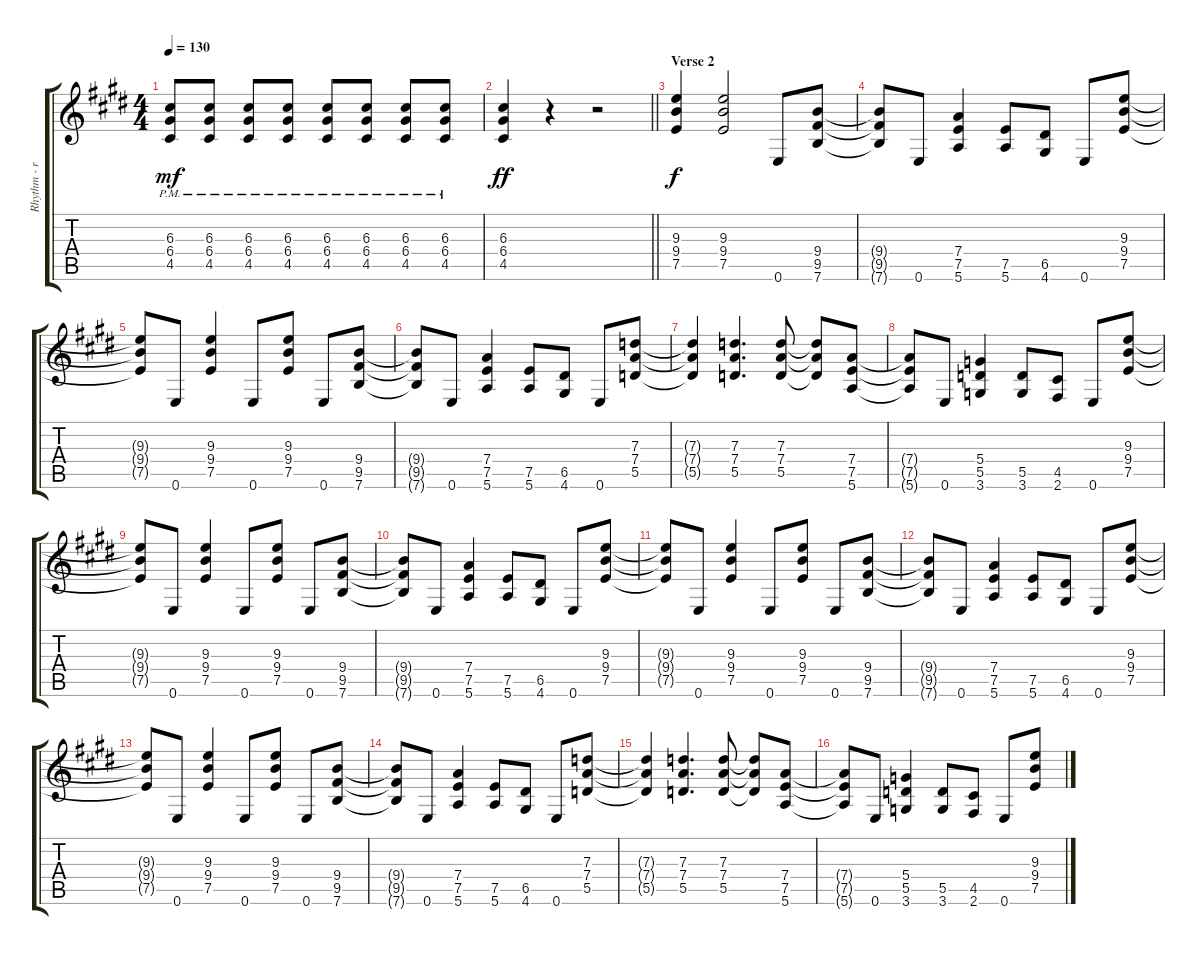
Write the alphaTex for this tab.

\track ("Rhythm - right" "Rhythm - r") {instrument overdrivenguitar}
\staff {score tabs}
\tuning (E4 B3 G3 D3 A2 E2) {hide}
\ts (4 4)
\tempo 130
\clef g2
\ks e
(6.3{pm} 6.4{pm} 4.5{pm}).8{dy mf} (6.3{pm} 6.4{pm} 4.5{pm}).8 (6.3{pm} 6.4{pm} 4.5{pm}).8 (6.3{pm} 6.4{pm} 4.5{pm}).8 (6.3{pm} 6.4{pm} 4.5{pm}).8 (6.3{pm} 6.4{pm} 4.5{pm}).8 (6.3{pm} 6.4{pm} 4.5{pm}).8 (6.3{pm} 6.4{pm} 4.5{pm}).8 |
\barLineRight lightlight
\ks c#minor
(6.3 6.4 4.5).4{dy ff} r.4 r.2 |
\section ("" "Verse 2")
\ks e
(9.3 9.4 7.5).4{dy f} (9.3 9.4 7.5).2 0.6.8 (9.4 9.5 7.6).8 |
\ks c#minor
(9.4{t} 9.5{t} 7.6{t}).8 0.6.8 (7.4 7.5 5.6).4 (7.5 5.6).8 (6.5 4.6).8 0.6.8 (9.3 9.4 7.5).8 |
\ks e
(9.3{t} 9.4{t} 7.5{t}).8 0.6.8 (9.3 9.4 7.5).4 0.6.8 (9.3 9.4 7.5).8 0.6.8 (9.4 9.5 7.6).8 |
\ks c#minor
(9.4{t} 9.5{t} 7.6{t}).8 0.6.8 (7.4 7.5 5.6).4 (7.5 5.6).8 (6.5 4.6).8 0.6.8 (7.3 7.4 5.5).8 |
\ks e
(7.3{t} 7.4{t} 5.5{t}).4 (7.3 7.4 5.5).4{d} (7.3 7.4 5.5).8 (7.3{t} 7.4{t} 5.5{t}).8 (7.4 7.5 5.6).8 |
\ks c#minor
(7.4{t} 7.5{t} 5.6{t}).8 0.6.8 (5.4 5.5 3.6).4 (5.5 3.6).8 (4.5 2.6).8 0.6.8 (9.3 9.4 7.5).8 |
\ks e
(9.3{t} 9.4{t} 7.5{t}).8 0.6.8 (9.3 9.4 7.5).4 0.6.8 (9.3 9.4 7.5).8 0.6.8 (9.4 9.5 7.6).8 |
\ks c#minor
(9.4{t} 9.5{t} 7.6{t}).8 0.6.8 (7.4 7.5 5.6).4 (7.5 5.6).8 (6.5 4.6).8 0.6.8 (9.3 9.4 7.5).8 |
\ks e
(9.3{t} 9.4{t} 7.5{t}).8 0.6.8 (9.3 9.4 7.5).4 0.6.8 (9.3 9.4 7.5).8 0.6.8 (9.4 9.5 7.6).8 |
\ks c#minor
(9.4{t} 9.5{t} 7.6{t}).8 0.6.8 (7.4 7.5 5.6).4 (7.5 5.6).8 (6.5 4.6).8 0.6.8 (9.3 9.4 7.5).8 |
\ks e
(9.3{t} 9.4{t} 7.5{t}).8 0.6.8 (9.3 9.4 7.5).4 0.6.8 (9.3 9.4 7.5).8 0.6.8 (9.4 9.5 7.6).8 |
\ks c#minor
(9.4{t} 9.5{t} 7.6{t}).8 0.6.8 (7.4 7.5 5.6).4 (7.5 5.6).8 (6.5 4.6).8 0.6.8 (7.3 7.4 5.5).8 |
\ks e
(7.3{t} 7.4{t} 5.5{t}).4 (7.3 7.4 5.5).4{d} (7.3 7.4 5.5).8 (7.3{t} 7.4{t} 5.5{t}).8 (7.4 7.5 5.6).8 |
\ks c#minor
(7.4{t} 7.5{t} 5.6{t}).8 0.6.8 (5.4 5.5 3.6).4 (5.5 3.6).8 (4.5 2.6).8 0.6.8 (9.3 9.4 7.5).8
